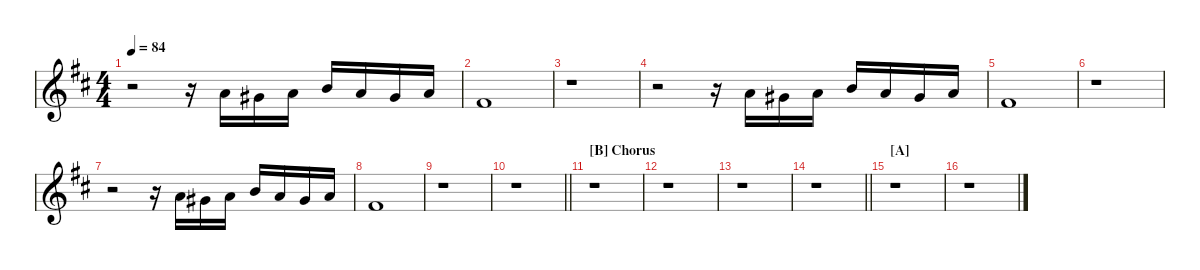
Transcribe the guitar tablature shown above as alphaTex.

\hideDynamics
\bracketExtendMode nobrackets
\singleTrackTrackNamePolicy hidden
\multiTrackTrackNamePolicy hidden
\otherSystemsTrackNameOrientation horizontal
\track ("Violin" "Violin") {instrument violin}
\staff {score}
\tuning (E5 A4 D4 G3)
\ts (4 4)
\tempo 84
\clef g2
\scale
0.333333
\ks d
r.2{dy f beam Down} r.16{beam Down} 0.2{acc forcenatural}.16{beam Up} 6.3{acc #}.16{beam Up} 0.2{acc forcenatural}.16{beam Up} 2.2{acc forcenatural}.16{beam Up} 0.2{acc forcenatural}.16{beam Up} 6.3{acc #}.16{beam Up} 0.2{acc forcenatural}.16{beam Up} |
\scale
0.333333 4.3{acc #}.1{beam Up} |
\scale
0.333333 r.1{beam Down} |
\scale
0.333333 r.2{beam Down} r.16{beam Down} 0.2{acc forcenatural}.16{beam Up} 6.3{acc #}.16{beam Up} 0.2{acc forcenatural}.16{beam Up} 2.2{acc forcenatural}.16{beam Up} 0.2{acc forcenatural}.16{beam Up} 6.3{acc #}.16{beam Up} 0.2{acc forcenatural}.16{beam Up} |
\scale
0.333333 4.3{acc #}.1{beam Up} |
\scale
0.333333 r.1{beam Down} |
\scale
0.333333 r.2{beam Down} r.16{beam Down} 0.2{acc forcenatural}.16{beam Up} 6.3{acc #}.16{beam Up} 0.2{acc forcenatural}.16{beam Up} 2.2{acc forcenatural}.16{beam Up} 0.2{acc forcenatural}.16{beam Up} 6.3{acc #}.16{beam Up} 0.2{acc forcenatural}.16{beam Up} |
\scale
0.333333 4.3{acc #}.1{beam Up} |
\scale
0.333333 r.1{beam Down} |
\scale
0.333333
\barLineRight lightlight
r.1{beam Down} |
\section ("B" "Chorus")
\scale
0.333333 r.1{beam Down} |
\scale
0.333333 r.1{beam Down} |
\scale
0.333333 r.1{beam Down} |
\scale
0.333333
\barLineRight lightlight
r.1{beam Down} |
\section ("A" "")
\scale
0.333333 r.1{beam Down} |
\scale
0.333333 r.1{beam Down}
